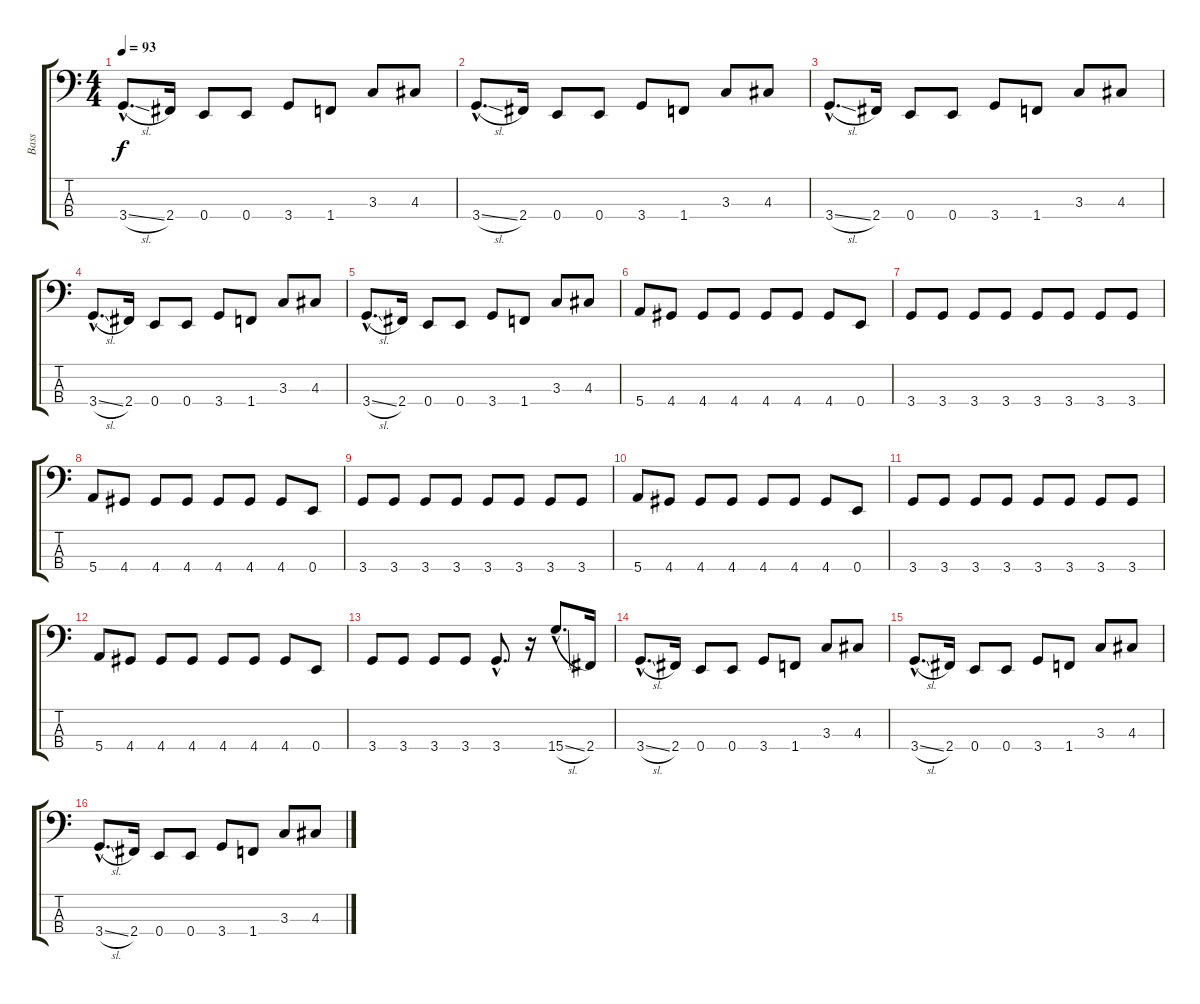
\track ("Bass" "Bass") {instrument electricbasspick}
\staff {score tabs}
\tuning (G2 D2 A1 E1) {hide}
\ts (4 4)
\tempo 93
\clef f4
\ks c
3.4{sl hac}.8{d dy f} 2.4.16 0.4.8 0.4.8 3.4.8 1.4.8 3.3.8 4.3.8 |
3.4{sl hac}.8{d} 2.4.16 0.4.8 0.4.8 3.4.8 1.4.8 3.3.8 4.3.8 |
3.4{sl hac}.8{d} 2.4.16 0.4.8 0.4.8 3.4.8 1.4.8 3.3.8 4.3.8 |
3.4{sl hac}.8{d} 2.4.16 0.4.8 0.4.8 3.4.8 1.4.8 3.3.8 4.3.8 |
3.4{sl hac}.8{d} 2.4.16 0.4.8 0.4.8 3.4.8 1.4.8 3.3.8 4.3.8 |
5.4.8 4.4.8 4.4.8 4.4.8 4.4.8 4.4.8 4.4.8 0.4.8 |
3.4.8 3.4.8 3.4.8 3.4.8 3.4.8 3.4.8 3.4.8 3.4.8 |
5.4.8 4.4.8 4.4.8 4.4.8 4.4.8 4.4.8 4.4.8 0.4.8 |
3.4.8 3.4.8 3.4.8 3.4.8 3.4.8 3.4.8 3.4.8 3.4.8 |
5.4.8 4.4.8 4.4.8 4.4.8 4.4.8 4.4.8 4.4.8 0.4.8 |
3.4.8 3.4.8 3.4.8 3.4.8 3.4.8 3.4.8 3.4.8 3.4.8 |
5.4.8 4.4.8 4.4.8 4.4.8 4.4.8 4.4.8 4.4.8 0.4.8 |
3.4.8 3.4.8 3.4.8 3.4.8 3.4{hac}.8{d} r.16 15.4{sl hac}.8{d} 2.4.16 |
3.4{sl hac}.8{d} 2.4.16 0.4.8 0.4.8 3.4.8 1.4.8 3.3.8 4.3.8 |
3.4{sl hac}.8{d} 2.4.16 0.4.8 0.4.8 3.4.8 1.4.8 3.3.8 4.3.8 |
3.4{sl hac}.8{d} 2.4.16 0.4.8 0.4.8 3.4.8 1.4.8 3.3.8 4.3.8
